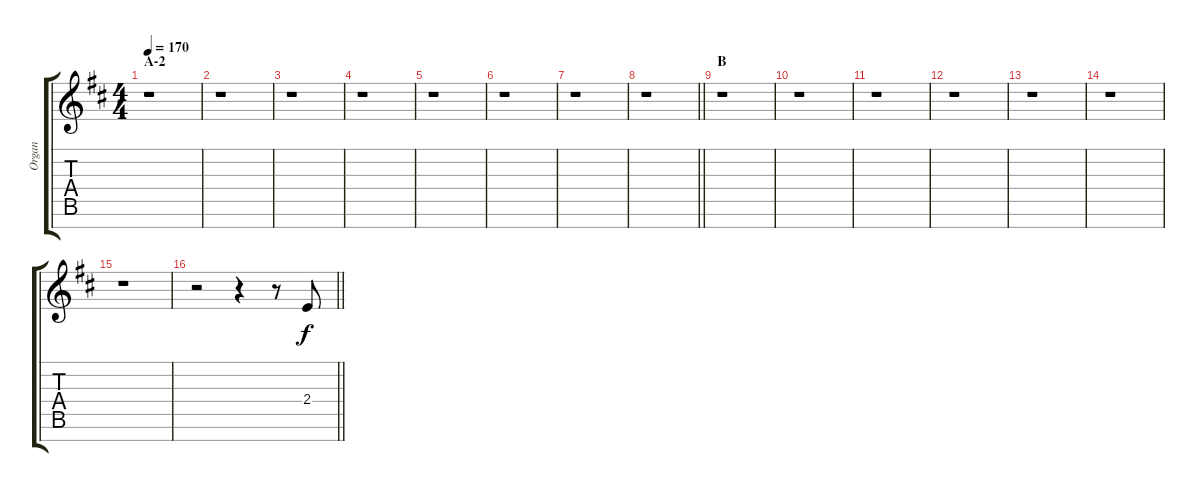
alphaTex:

\track ("Organ" "Organ") {instrument rockorgan}
\staff {score tabs}
\tuning (E5 B4 G4 D4 A3 E3 B2) {hide}
\ts (4 4)
\section ("" "A-2")
\tempo 170
\clef g2
\ks d
r.1{dy f} |
r.1 |
r.1 |
r.1 |
r.1 |
r.1 |
r.1 |
\barLineRight lightlight
r.1 |
\section ("" "B")
r.1 |
r.1 |
r.1 |
r.1 |
r.1 |
r.1 |
r.1 |
\barLineRight lightlight
r.2 r.4 r.8 2.4.8
